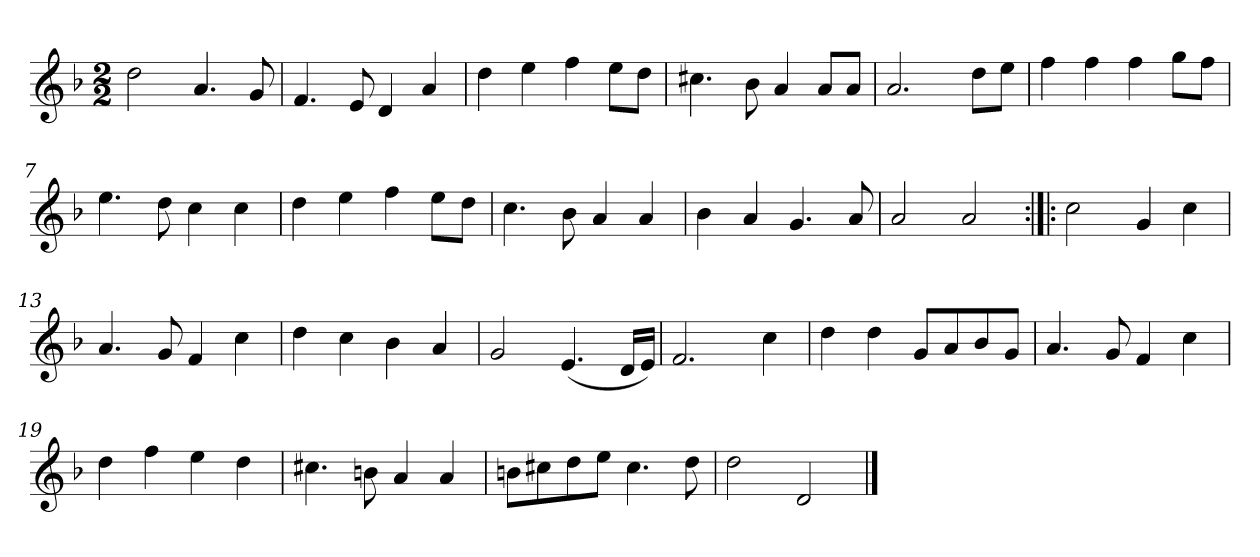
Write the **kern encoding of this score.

**kern
*part1
*staff1
*clefG2
*k[b-]
*d:
*M2/2
*MM120
=1
2dd
4.a
8g
=2
4.f
8e
4d
4a
=3
4dd
4ee
4ff
8ee\L
8dd\J
=4
4.cc#X
8b-
4a
8a/L
8a/J
=5
2.a
8dd\L
8ee\J
=6
4ff
4ff
4ff
8gg\L
8ff\J
=7
4.ee
8dd
4cc
4cc
=8
4dd
4ee
4ff
8ee\L
8dd\J
=9
4.cc
8b-
4a
4a
=10
4b-
4a
4.g
8a
=11
2a
2a
=12:|!|:
2cc
4g
4cc
=13
4.a
8g
4f
4cc
=14
4dd
4cc
4b-
4a
=15
2g
(4.e
16d/LL
16e/JJ)
=16
2.f
4cc
=17
4dd
4dd
8g/L
8a/
8b-/
8g/J
=18
4.a
8g
4f
4cc
=19
4dd
4ff
4ee
4dd
=20
4.cc#X
8bn
4a
4a
=21
8bn\L
8cc#X\
8dd\
8ee\J
4.cc#
8dd
=22
2dd
2d
==
*-
